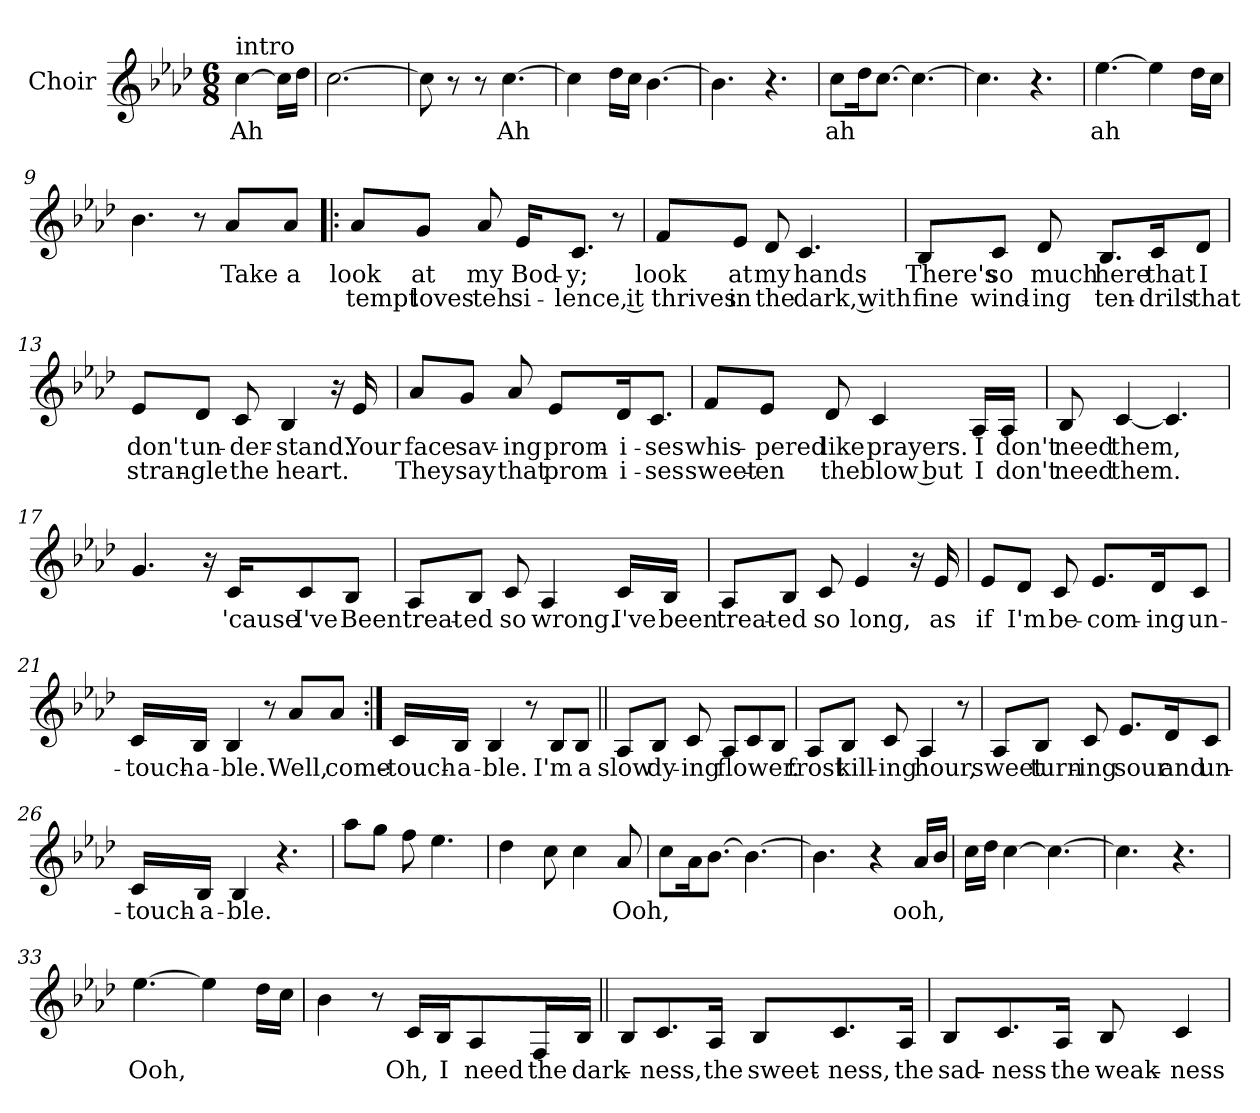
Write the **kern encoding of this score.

**kern	**text	**text
*part1	*part1	*part1
*staff1	*staff1	*staff1
*I"Choir	*	*
*I'Ch	*	*
*clefG2	*	*
*k[b-e-a-d-]	*	*
*A-:	*	*
*M6/8	*	*
=1	=1	=1
!LO:TX:a:t=intro	!	!
[4cc\	Ah	.
16cc\LL]	.	.
16dd-\JJ	.	.
=2	=2	=2
[2.cc\	.	.
=3	=3	=3
8cc\]	.	.
8r	.	.
8r	.	.
[4.cc\	Ah	.
=4	=4	=4
4cc\]	.	.
16dd-\LL	.	.
16cc\JJ	.	.
[4.b-\	.	.
=5	=5	=5
4.b-\]	.	.
4.r	.	.
!!LO:LB:g=z
=6	=6	=6
8cc\L	ah	.
16dd-\K	.	.
[8.cc\J	.	.
4.cc\_	.	.
=7	=7	=7
4.cc\]	.	.
4.r	.	.
=8	=8	=8
[4.ee-\	ah	.
4ee-\]	.	.
16dd-\LL	.	.
16cc\JJ	.	.
=9	=9	=9
4.b-\	.	.
8r	.	.
8a-/L	Take	.
8a-/J	a	.
!!LO:LB:g=z
=10!|:	=10!|:	=10!|:
8a-/L	look	tempt
8g/J	at	loves
8a-/	my	teh
16e-/KL	Bod-	si-
8.c/J	-y;	lence, it
8r	.	.
=11	=11	=11
8f/L	look	thrives
8e-/J	at	in
8d-/	my	the
4.c/	hands	dark, with
=12	=12	=12
8B-/L	There's	fine
8c/J	so	wind-
8d-/	much	-ing
8.B-/L	here	ten-
16c/K	that	-drils
8d-/J	I	that
!!LO:LB:g=z
=13	=13	=13
8e-/L	don't	stran-
8d-/J	un-	-gle
8c/	-der-	the
4B-/	-stand.	heart.
16r	.	.
16e-/	Your	.
=14	=14	=14
8a-/L	face	They
8g/J	sav-	say
8a-/	-ing	that
8e-/L	prom-	prom-
16d-/K	-i-	-i-
8.c/J	-ses	-ses
=15	=15	=15
8f/L	whis-	sweet-
8e-/J	-pered	-en
8d-/	like	the
4c/	prayers.	blow but
16A-/LL	I	I
16A-/JJ	don't	don't
!!LO:LB:g=z
=16	=16	=16
8B-/	need	need
[4c/	them,	them.
4.c/]	.	.
=17	=17	=17
4.g/	.	.
16r	.	.
16c/KL	'cause	.
8c/	I've	.
8B-/J	Been	.
=18	=18	=18
8A-/L	treat-	.
8B-/J	-ed	.
8c/	so	.
4A-/	wrong.	.
16c/LL	I've	.
16B-/JJ	been	.
=19	=19	=19
8A-/L	treat-	.
8B-/J	-ed	.
8c/	so	.
4e-/	long,	.
16r	.	.
16e-/	as	.
!!LO:LB:g=z
=20	=20	=20
8e-/L	if	.
8d-/J	I'm	.
8c/	be-	.
8.e-/L	-com-	.
16d-/K	-ing	.
8c/J	un-	.
=21	=21	=21
16c/LL	-touch-	.
16B-/JJ	-a-	.
4B-/	-ble.	.
8r	.	.
8a-/L	Well,	.
8a-/J	come-	.
=22:|!	=22:|!	=22:|!
16c/LL	-touch-	.
16B-/JJ	-a-	.
4B-/	-ble.	.
8r	.	.
8B-/L	I'm	.
8B-/J	a	.
!!LO:PB:g=z
=23||	=23||	=23||
8A-/L	slow	.
8B-/J	dy-	.
8c/	-ing	.
8A-/L	flower.	.
8c/	.	.
8B-/J	.	.
=24	=24	=24
8A-/L	frost	.
8B-/J	kill-	.
8c/	-ing	.
4A-/	hour,	.
8r	.	.
=25	=25	=25
8A-/L	sweet	.
8B-/J	turn-	.
8c/	-ing	.
8.e-/L	sour	.
16d-/K	and	.
8c/J	un-	.
!!LO:LB:g=z
=26	=26	=26
16c/LL	-touch-	.
16B-/JJ	-a-	.
4B-/	ble.	.
4.r	.	.
=27	=27	=27
8aa-\L	.	.
8gg\J	.	.
8ff\	.	.
4.ee-\	.	.
=28	=28	=28
4dd-\	.	.
8cc\	.	.
4cc\	.	.
8a-/	Ooh,	.
!!LO:LB:g=z
=29	=29	=29
8cc\L	.	.
16a-\K	.	.
[8.b-\J	.	.
4.b-\_	.	.
=30	=30	=30
4.b-\]	.	.
4r	.	.
16a-/LL	ooh,	.
16b-/JJ	.	.
=31	=31	=31
16cc\LL	.	.
16dd-\JJ	.	.
[4cc\	.	.
4.cc\_	.	.
!!LO:LB:g=z
=32	=32	=32
4.cc\]	.	.
4.r	.	.
=33	=33	=33
[4.ee-\	Ooh,	.
4ee-\]	.	.
16dd-\LL	.	.
16cc\JJ	.	.
=34	=34	=34
4b-\	.	.
8r	.	.
16c/LL	Oh,	.
16B-/J	I	.
8A-/	need	.
16F/L	the	.
16B-/JJ	dark-	.
!!LO:LB:g=z
=35||	=35||	=35||
8B-/L	.	.
8.c/	-ness,	.
16A-/Jk	the	.
8B-/L	sweet-	.
8.c/	-ness,	.
16A-/Jk	the	.
=36	=36	=36
8B-/L	sad-	.
8.c/	-ness	.
16A-/Jk	the	.
8B-/	weak-	.
4c/	-ness	.
=	=	=
*-	*-	*-
